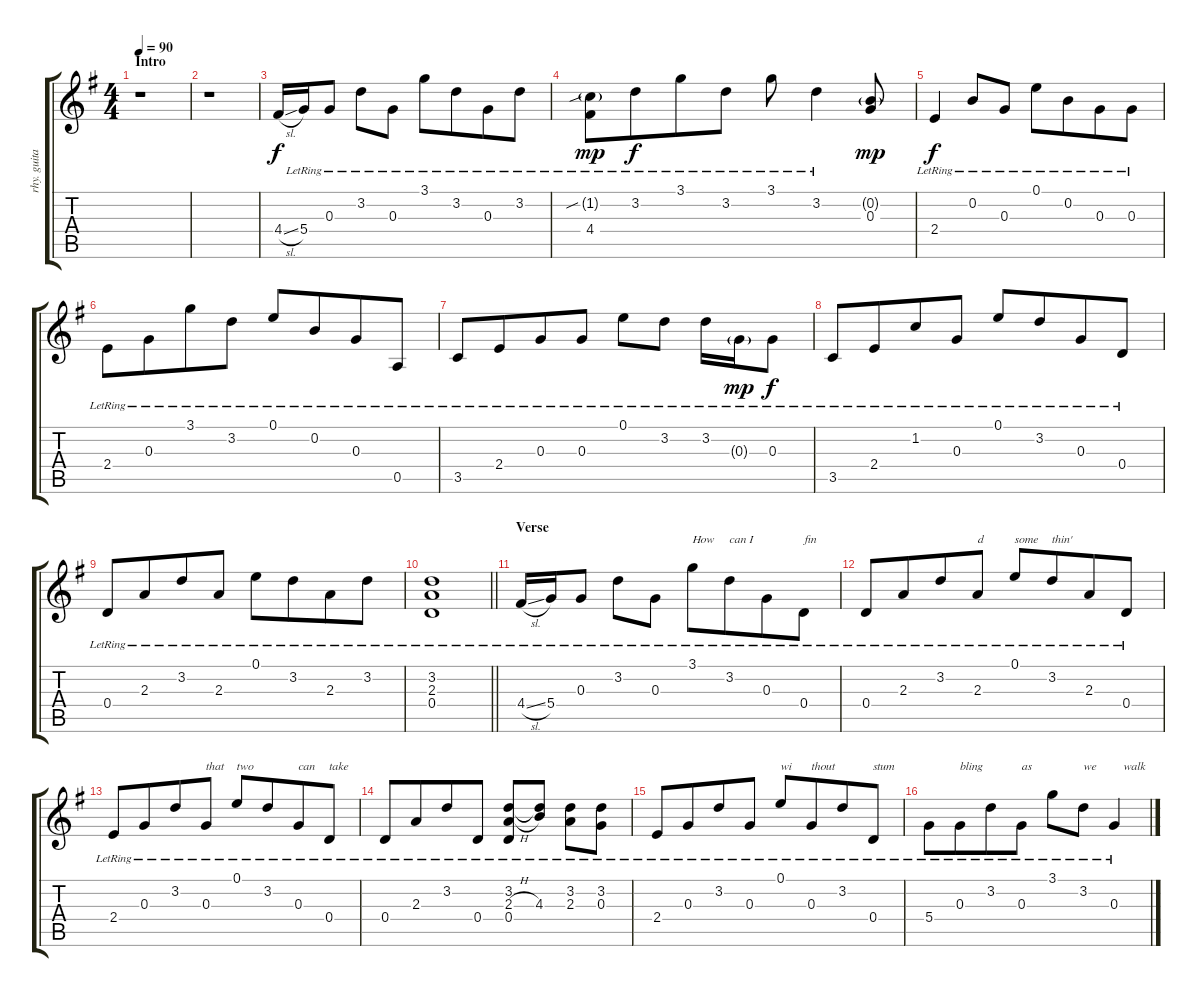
\track ("rhy. guitar left" "rhy. guita") {instrument electricguitarjazz}
\staff {score tabs}
\tuning (E4 B3 G3 D3 A2 E2) {hide}
\ts (4 4)
\section ("" "Intro")
\tempo 90
\clef g2
\ks g
r.1{dy f instrument electricguitarjazz} |
r.1 |
4.4{sl}.16 5.4{lr}.16 0.3{lr}.8 3.2{lr}.8 0.3{lr}.8 3.1{lr}.8 3.2{lr}.8{beam merge} 0.3{lr}.8 3.2{lr}.8 |
(1.2{sib g} 4.4{lr}).8{dy mp} 3.2{lr}.8{dy f beam merge} 3.1{lr}.8 3.2{lr}.8 3.1{lr}.8 3.2{lr}.4 (0.2{g} 0.3).8{dy mp} |
2.4{lr}.4{dy f} 0.2{lr}.8 0.3{lr}.8 0.1{lr}.8 0.2{lr}.8{beam merge} 0.3{lr}.8 0.3{lr}.8 |
2.4{lr}.8 0.3{lr}.8{beam merge} 3.1{lr}.8 3.2{lr}.8 0.1{lr}.8 0.2{lr}.8{beam merge} 0.3{lr}.8 0.5{lr}.8 |
3.5{lr}.8 2.4{lr}.8{beam merge} 0.3{lr}.8 0.3{lr}.8 0.1{lr}.8 3.2{lr}.8 3.2{lr}.16 0.3{g lr}.16{dy mp} 0.3{lr}.8{dy f} |
3.5{lr}.8 2.4{lr}.8{beam merge} 1.2{lr}.8 0.3{lr}.8 0.1{lr}.8 3.2{lr}.8{beam merge} 0.3{lr}.8 0.4{lr}.8 |
0.4{lr}.8 2.3{lr}.8{beam merge} 3.2{lr}.8 2.3{lr}.8 0.1{lr}.8 3.2{lr}.8{beam merge} 2.3{lr}.8 3.2{lr}.8 |
\barLineRight lightlight
(3.2 2.3{lr} 0.4{lr}).1 |
\section ("" "Verse")
4.4{sl lr}.16 5.4{lr}.16 0.3{lr}.8 3.2{lr}.8 0.3{lr}.8 3.1{lr}.8{txt "How"} 3.2{lr}.8{txt "can I" beam merge} 0.3{lr}.8 0.4{lr}.8{txt "fin"} |
0.4{lr}.8 2.3{lr}.8{beam merge} 3.2{lr}.8 2.3{lr}.8{txt "d"} 0.1{lr}.8{txt "some"} 3.2{lr}.8{txt "thin'" beam merge} 2.3{lr}.8 0.4{lr}.8 |
2.4{lr}.8 0.3{lr}.8{beam merge} 3.2{lr}.8 0.3{lr}.8{txt "that"} 0.1{lr}.8{txt "two"} 3.2{lr}.8{beam merge} 0.3{lr}.8{txt "can"} 0.4{lr}.8{txt "take"} |
0.4{lr}.8 2.3{lr}.8{beam merge} 3.2{lr}.8 0.4{lr}.8 (3.2{lr} 2.3{h lr} 0.4).8 (3.2{t} 4.3{lr}).8 (3.2 2.3{lr}).8 (3.2{lr} 0.3{lr}).8 |
2.4{lr}.8 0.3{lr}.8{beam merge} 3.2{lr}.8 0.3{lr}.8 0.1{lr}.8{txt "wi"} 0.3{lr}.8{txt "thout" beam merge} 3.2{lr}.8 0.4{lr}.8{txt "stum"} |
5.4{lr}.8 0.3{lr}.8{txt "bling" beam merge} 3.2{lr}.8 0.3{lr}.8{txt "as"} 3.1{lr}.8 3.2{lr}.8{txt "we"} 0.3{lr}.4{txt "   walk"}
